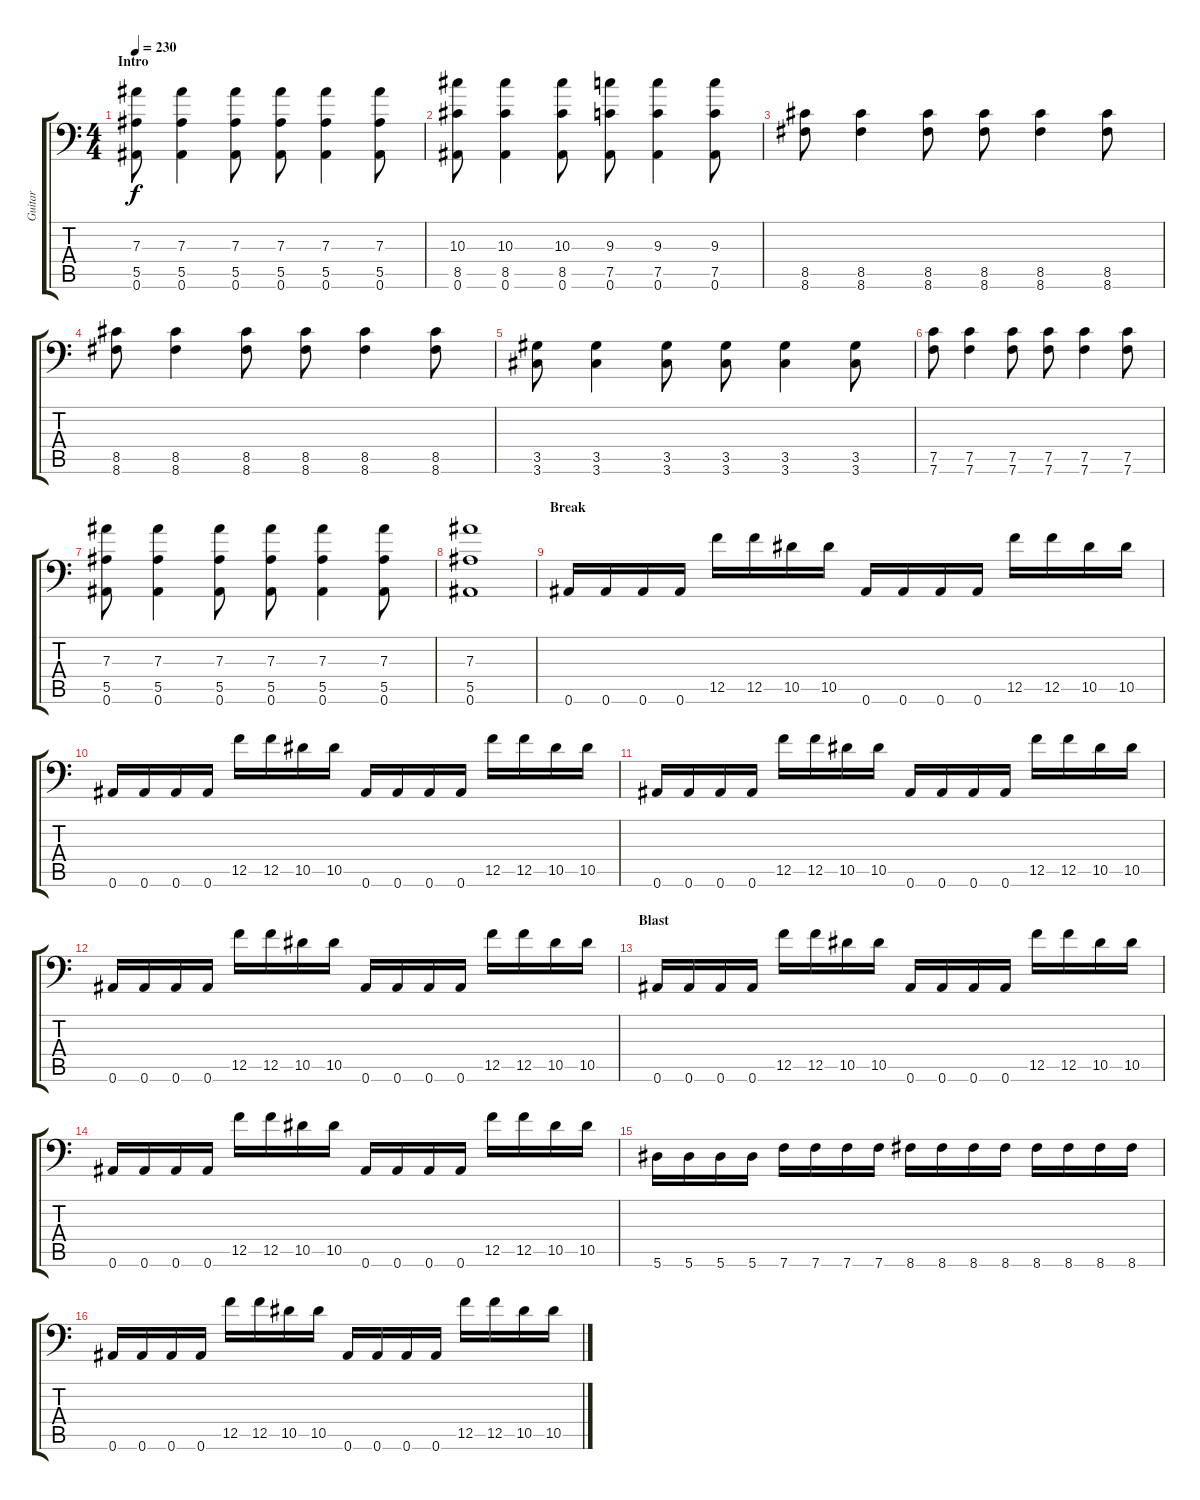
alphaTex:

\track ("Guitar " "Guitar ") {instrument overdrivenguitar}
\staff {score tabs}
\tuning (C4 G3 Eb3 Bb2 F2 Bb1) {hide}
\ts (4 4)
\section ("" "Intro")
\tempo 230
\clef f4
\ks c
(7.3 5.5 0.6).8{dy f instrument overdrivenguitar} (7.3 5.5 0.6).4 (7.3 5.5 0.6).8 (7.3 5.5 0.6).8 (7.3 5.5 0.6).4 (7.3 5.5 0.6).8 |
(10.3 8.5 0.6).8 (10.3 8.5 0.6).4 (10.3 8.5 0.6).8 (9.3 7.5 0.6).8 (9.3 7.5 0.6).4 (9.3 7.5 0.6).8 |
(8.5 8.6).8 (8.5 8.6).4 (8.5 8.6).8 (8.5 8.6).8 (8.5 8.6).4 (8.5 8.6).8 |
(8.5 8.6).8 (8.5 8.6).4 (8.5 8.6).8 (8.5 8.6).8 (8.5 8.6).4 (8.5 8.6).8 |
(3.5 3.6).8 (3.5 3.6).4 (3.5 3.6).8 (3.5 3.6).8 (3.5 3.6).4 (3.5 3.6).8 |
(7.5 7.6).8 (7.5 7.6).4 (7.5 7.6).8 (7.5 7.6).8 (7.5 7.6).4 (7.5 7.6).8 |
(7.3 5.5 0.6).8 (7.3 5.5 0.6).4 (7.3 5.5 0.6).8 (7.3 5.5 0.6).8 (7.3 5.5 0.6).4 (7.3 5.5 0.6).8 |
(7.3 5.5 0.6).1 |
\section ("" "Break")
0.6.16 0.6.16 0.6.16 0.6.16 12.5.16 12.5.16 10.5.16 10.5.16 0.6.16 0.6.16 0.6.16 0.6.16 12.5.16 12.5.16 10.5.16 10.5.16 |
0.6.16 0.6.16 0.6.16 0.6.16 12.5.16 12.5.16 10.5.16 10.5.16 0.6.16 0.6.16 0.6.16 0.6.16 12.5.16 12.5.16 10.5.16 10.5.16 |
0.6.16 0.6.16 0.6.16 0.6.16 12.5.16 12.5.16 10.5.16 10.5.16 0.6.16 0.6.16 0.6.16 0.6.16 12.5.16 12.5.16 10.5.16 10.5.16 |
0.6.16 0.6.16 0.6.16 0.6.16 12.5.16 12.5.16 10.5.16 10.5.16 0.6.16 0.6.16 0.6.16 0.6.16 12.5.16 12.5.16 10.5.16 10.5.16 |
\section ("" "Blast")
0.6.16 0.6.16 0.6.16 0.6.16 12.5.16 12.5.16 10.5.16 10.5.16 0.6.16 0.6.16 0.6.16 0.6.16 12.5.16 12.5.16 10.5.16 10.5.16 |
0.6.16 0.6.16 0.6.16 0.6.16 12.5.16 12.5.16 10.5.16 10.5.16 0.6.16 0.6.16 0.6.16 0.6.16 12.5.16 12.5.16 10.5.16 10.5.16 |
5.6.16 5.6.16 5.6.16 5.6.16 7.6.16 7.6.16 7.6.16 7.6.16 8.6.16 8.6.16 8.6.16 8.6.16 8.6.16 8.6.16 8.6.16 8.6.16 |
0.6.16 0.6.16 0.6.16 0.6.16 12.5.16 12.5.16 10.5.16 10.5.16 0.6.16 0.6.16 0.6.16 0.6.16 12.5.16 12.5.16 10.5.16 10.5.16
